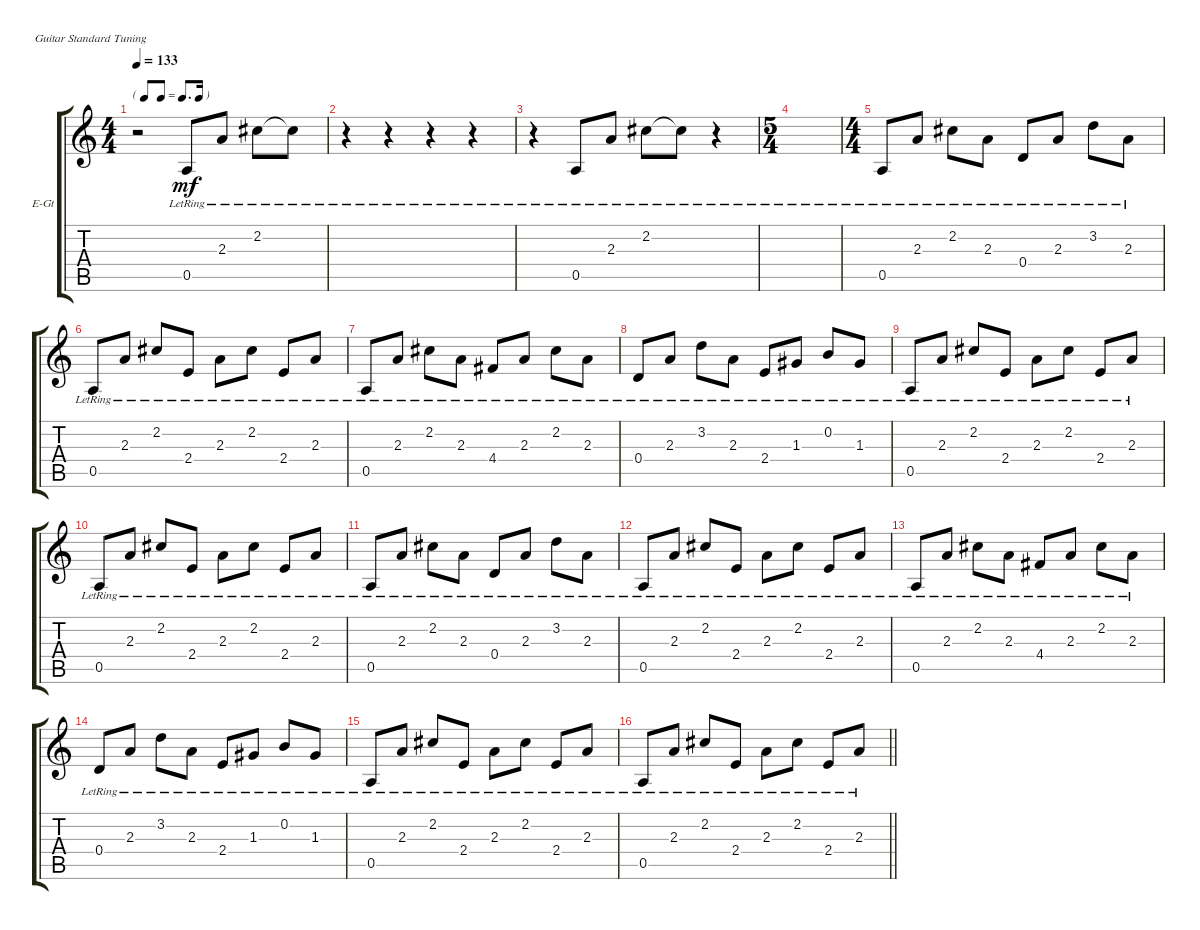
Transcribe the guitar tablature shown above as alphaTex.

\defaultSystemsLayout 4
\bracketExtendMode groupsimilarinstruments
\firstSystemTrackNameOrientation horizontal
\otherSystemsTrackNameOrientation horizontal
\track ("Electric Guitar" "E-Gt") {instrument electricguitarclean}
\staff {score tabs}
\tuning (E4 B3 G3 D3 A2 E2)
\ts (4 4)
\tf dotted8th
\tempo 133
\clef g2
\scale
0.485477
\ks c
r.2{dy mf instrument electricguitarclean} 0.5{lr}.8 2.3{lr}.8 2.2{lr}.8 2.2{lr t}.8 |
\scale
0.257261 r.4 r.4 r.4 r.4 |
\scale
0.257261 r.4 0.5{lr}.8 2.3{lr}.8 2.2{lr}.8 2.2{lr t}.8 r.4 |
\ts (5 4)
\scale
0.39527 |
\ts (4 4)
\scale
0.39527 0.5{lr}.8 2.3{lr}.8 2.2{lr}.8 2.3{lr}.8 0.4{lr}.8 2.3{lr}.8 3.2{lr}.8 2.3{lr}.8 |
\scale
0.209459 0.5{lr}.8 2.3{lr}.8 2.2{lr}.8 2.4{lr}.8 2.3{lr}.8 2.2{lr}.8 2.4{lr}.8 2.3{lr}.8 |
\scale
0.333333 0.5{lr}.8 2.3{lr}.8 2.2{lr}.8 2.3{lr}.8 4.4{lr}.8 2.3{lr}.8 2.2{lr}.8 2.3{lr}.8 |
\scale
0.333333 0.4{lr}.8 2.3{lr}.8 3.2{lr}.8 2.3{lr}.8 2.4{lr}.8 1.3{lr}.8 0.2{lr}.8 1.3{lr}.8 |
\scale
0.333333 0.5{lr}.8 2.3{lr}.8 2.2{lr}.8 2.4{lr}.8 2.3{lr}.8 2.2{lr}.8 2.4{lr}.8 2.3{lr}.8 |
\scale
0.333333 0.5{lr}.8 2.3{lr}.8 2.2{lr}.8 2.4{lr}.8 2.3{lr}.8 2.2{lr}.8 2.4{lr}.8 2.3{lr}.8 |
\scale
0.333333 0.5{lr}.8 2.3{lr}.8 2.2{lr}.8 2.3{lr}.8 0.4{lr}.8 2.3{lr}.8 3.2{lr}.8 2.3{lr}.8 |
\scale
0.333333 0.5{lr}.8 2.3{lr}.8 2.2{lr}.8 2.4{lr}.8 2.3{lr}.8 2.2{lr}.8 2.4{lr}.8 2.3{lr}.8 |
\scale
0.333333 0.5{lr}.8 2.3{lr}.8 2.2{lr}.8 2.3{lr}.8 4.4{lr}.8 2.3{lr}.8 2.2{lr}.8 2.3{lr}.8 |
\scale
0.333333 0.4{lr}.8 2.3{lr}.8 3.2{lr}.8 2.3{lr}.8 2.4{lr}.8 1.3{lr}.8 0.2{lr}.8 1.3{lr}.8 |
\scale
0.333333 0.5{lr}.8 2.3{lr}.8 2.2{lr}.8 2.4{lr}.8 2.3{lr}.8 2.2{lr}.8 2.4{lr}.8 2.3{lr}.8 |
\scale
0.333333
\barLineRight lightlight
0.5{lr}.8 2.3{lr}.8 2.2{lr}.8 2.4{lr}.8 2.3{lr}.8 2.2{lr}.8 2.4{lr}.8 2.3{lr}.8
